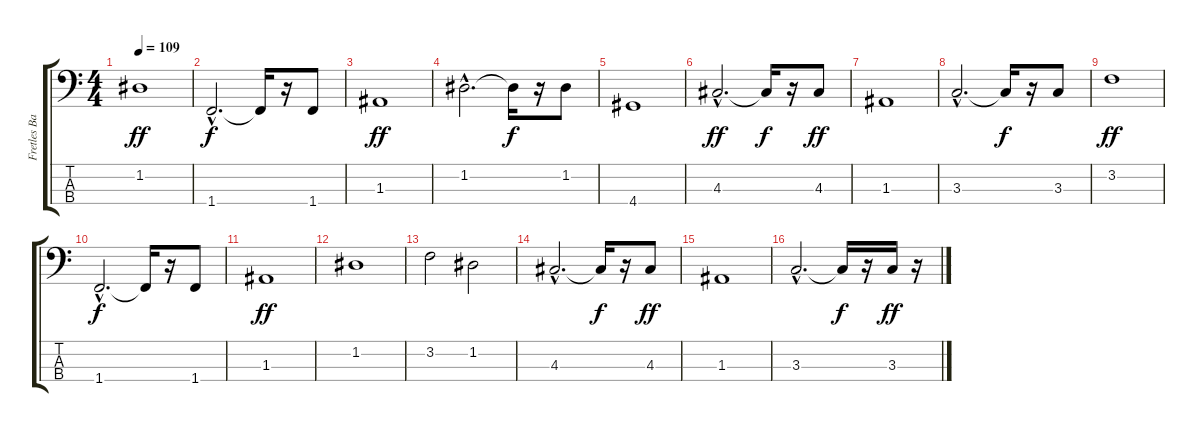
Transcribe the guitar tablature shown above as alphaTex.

\track ("Fretles Bass" "Fretles Ba") {instrument fretlessbass}
\staff {score tabs}
\tuning (G2 D2 A1 E1) {hide}
\ts (4 4)
\tempo 109
\clef f4
\ks c
1.2.1{dy ff} |
1.4{hac}.2{d dy f} 1.4{t}.16 r.16 1.4.8 |
1.3.1{dy ff} |
1.2{hac}.2{d} 1.2{t}.16{dy f} r.16 1.2.8 |
4.4.1 |
4.3{hac}.2{d dy ff} 4.3{t}.16{dy f} r.16 4.3.8{dy ff} |
1.3.1 |
3.3{hac}.2{d} 3.3{t}.16{dy f} r.16 3.3.8 |
3.2.1{dy ff} |
1.4{hac}.2{d dy f} 1.4{t}.16 r.16 1.4.8 |
1.3.1{dy ff} |
1.2.1 |
3.2.2 1.2.2 |
4.3{hac}.2{d} 4.3{t}.16{dy f} r.16 4.3.8{dy ff} |
1.3.1 |
3.3{hac}.2{d} 3.3{t}.16{dy f} r.16 3.3.16{dy ff} r.16
